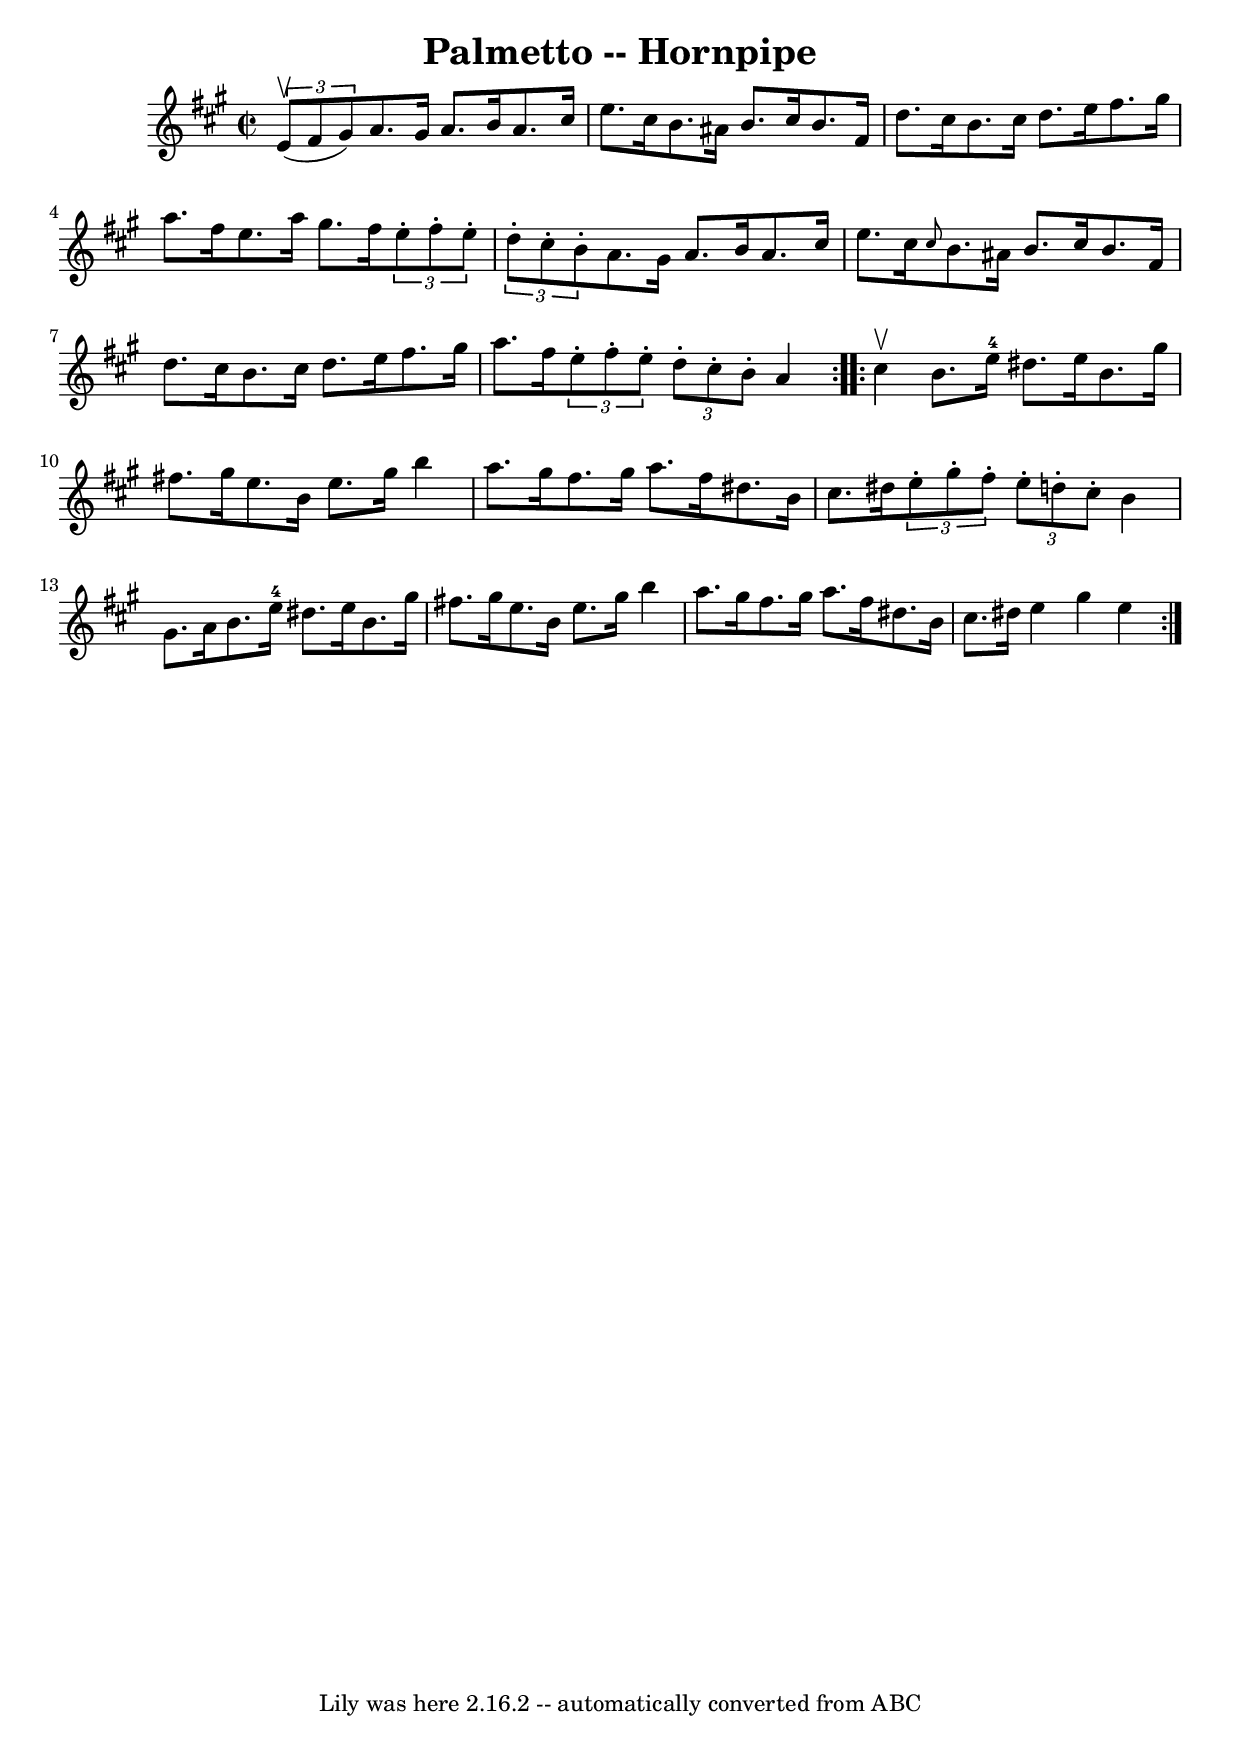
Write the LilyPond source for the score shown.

\version "2.16.2"
\include "Mammoth.ily"
\header {
  %% book = "Cole's 1000 Fiddle Tunes"
  crossRefNumber = "1"
  footnotes = ""
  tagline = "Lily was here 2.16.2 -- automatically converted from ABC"
  title = "Palmetto -- Hornpipe"

}
voicedefault =  {



  \repeat volta 2 {

    \override Staff.TimeSignature #'style = #'C
    \time 2/2 
    \key a \major
    \times 2/3 { e'8 (^\upbow fis'8 gis'8) 
	       }  |
    a'8. gis'16 a'8. b'16 a'8. cis''16 e''8.    
    cis''16  |
    b'8. ais'16 b'8. cis''16 b'8. fis'16    
    d''8. cis''16  |
    b'8. cis''16 d''8. e''16 fis''8.    
    gis''16 a''8. fis''16  |
    e''8. a''16 gis''8. fis''16    
    \times 2/3 { e''8-. fis''8-. e''8-. 
	       }   \times 2/3 { d''8-.   
				cis''8-. b'8-. 
			      } |
    a'8. gis'16 a'8. b'16 a'8.    
    cis''16 e''8. cis''16  |
    \grace { cis''8  
	   } b'8. ais'16    
    b'8. cis''16 b'8. fis'16 d''8. cis''16  |
    b'8.    
    cis''16 d''8. e''16 fis''8. gis''16 a''8. fis''16  |
    
    \times 2/3 { e''8-. fis''8-. e''8-. 
	       }   \times 2/3 { d''8-.   
				cis''8-. b'8-. 
			      } a'4  
  }     
  \repeat volta 2 {
    cis''4^\upbow |
    
    b'8. e''16-4 dis''8. e''16 b'8. gis''16 fis''!8.    
    gis''16  |
    e''8. b'16 e''8. gis''16 b''4 a''8.    
    gis''16  |
    fis''8. gis''16 a''8. fis''16 dis''8. b'16 
    cis''8. dis''!16  |
    \times 2/3 { e''8-. gis''8-. fis''8-. 

	       }   \times 2/3 { e''8-. d''8-. cis''8-. 
			      } b'4 gis'8. a'16   |
    b'8. e''16-4 dis''8. e''16 b'8. gis''16      
    fis''!8. gis''16  |
    e''8. b'16 e''8. gis''16 b''4    
    a''8. gis''16  |
    fis''8. gis''16 a''8. fis''16    
    dis''8. b'16 cis''8. dis''16  |
    e''4 gis''4 e''4  
  }   

}

\score{
  <<

    \context Staff="default"
    {
      \voicedefault 
      
    }

  >>
  \layout {
    
  }
  \midi {
  }

}
